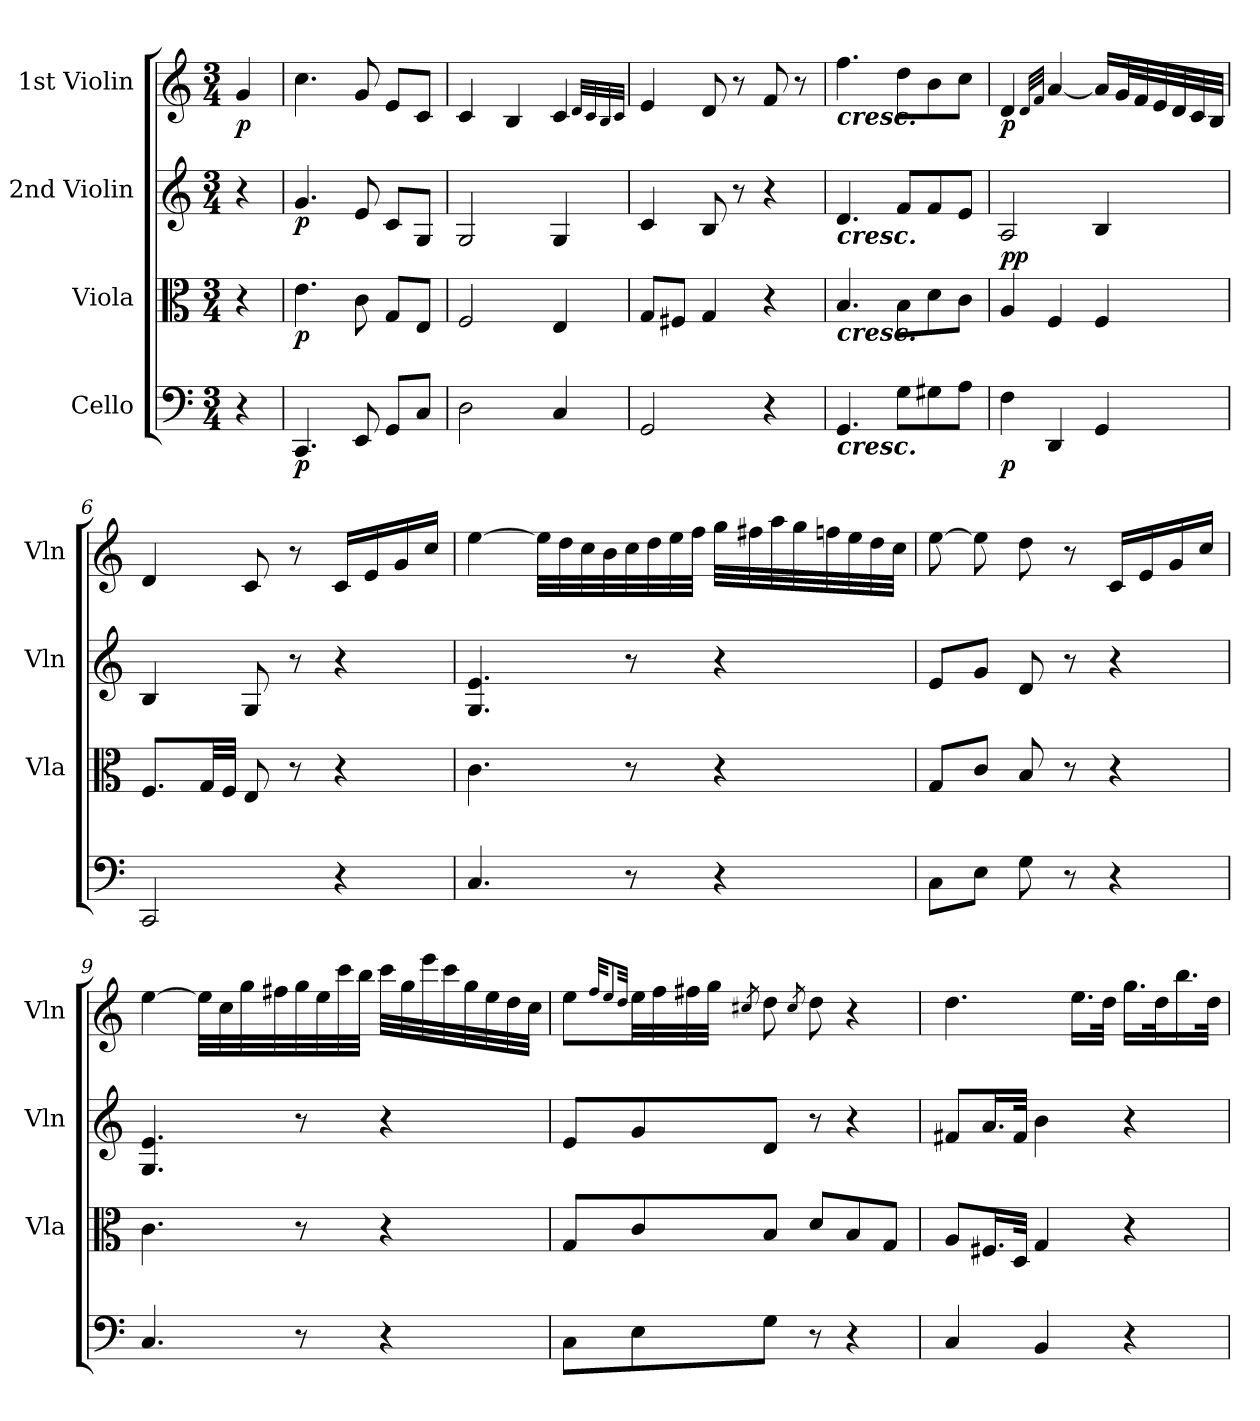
**kern	**dynam	**kern	**dynam	**kern	**dynam	**kern	**dynam
*part4	*part4	*part3	*part3	*part2	*part2	*part1	*part1
*staff4	*staff4	*staff3	*staff3	*staff2	*staff2	*staff1	*staff1
*I"Cello	*	*I"Viola	*	*I"2nd Violin	*	*I"1st Violin	*
*	*	*I'Vla	*	*I'Vln	*	*I'Vln	*
*clefF4	*	*clefC3	*	*clefG2	*	*clefG2	*
*k[]	*	*k[]	*	*k[]	*	*k[]	*
*M3/4	*	*M3/4	*	*M3/4	*	*M3/4	*
=	=	=	=	=	=	=	=
!	!	!	!	!	!	!	!LO:DY:b
4r	.	4r	.	4r	.	4g/	p
=1	=1	=1	=1	=1	=1	=1	=1
!	!LO:DY:b	!	!LO:DY:b	!	!LO:DY:b	!	!
4.CC/	p	4.e\	p	4.g/	p	4.cc\	.
8EE/	.	8c\	.	8e/	.	8g/	.
8GG/L	.	8G/L	.	8c/L	.	8e/L	.
8C/J	.	8E/J	.	8G/J	.	8c/J	.
=2	=2	=2	=2	=2	=2	=2	=2
2D\	.	2F/	.	2G/	.	4c/	.
.	.	.	.	.	.	4B/	.
4C/	.	4E/	.	4G/	.	4c/	.
.	.	.	.	.	.	32qd/LLL	.
.	.	.	.	.	.	32qc/	.
.	.	.	.	.	.	32qB/	.
.	.	.	.	.	.	32qc/JJJ	.
=3	=3	=3	=3	=3	=3	=3	=3
2GG/	.	8G/L	.	4c/	.	4e/	.
.	.	8F#X/J	.	.	.	.	.
.	.	4G/	.	8B/	.	8d/	.
.	.	.	.	8r	.	8r	.
4r	.	4r	.	4r	.	8f/	.
.	.	.	.	.	.	8r	.
=4	=4	=4	=4	=4	=4	=4	=4
!	!	!	!	!	!	!LO:TX:b:Bi:t=cresc.	!
!	!	!	!	!LO:TX:b:Bi:t=cresc.	!	!	!
!	!	!LO:TX:b:Bi:t=cresc.	!	!	!	!	!
!LO:TX:b:Bi:t=cresc.	!	!	!	!	!	!	!
4.GG/	.	4.B/	.	4.d/	.	4.ff\	.
8G\L	.	8B\L	.	8f/L	.	8dd\L	.
8G#X\	.	8d\	.	8f/	.	8b\	.
8A\J	.	8c\J	.	8e/J	.	8cc\J	.
!!LO:LB:g=z
=5	=5	=5	=5	=5	=5	=5	=5
!	!LO:DY:b	!	!LO:DY:b	!	!	!	!
!	!	!	!LO:DY:n=1:a	!	!	!	!LO:DY:b
4F\	p	4A/	p p	2A/	.	4d/	p
.	.	.	.	.	.	32qd/LLL	.
.	.	.	.	.	.	32qf/JJJ	.
4DD/	.	4F/	.	.	.	[4a/	.
4GG/	.	4F/	.	4B/	.	16a/LL]	.
.	.	.	.	.	.	32g/L	.
.	.	.	.	.	.	32f/	.
.	.	.	.	.	.	32e/	.
.	.	.	.	.	.	32d/	.
.	.	.	.	.	.	32c/	.
.	.	.	.	.	.	32B/JJJ	.
=6	=6	=6	=6	=6	=6	=6	=6
2CC/	.	8.F/L	.	4B/	.	4d/	.
.	.	32G/LL	.	.	.	.	.
.	.	32F/JJJ	.	.	.	.	.
.	.	8E/	.	8G/	.	8c/	.
.	.	8r	.	8r	.	8r	.
4r	.	4r	.	4r	.	16c/LL	.
.	.	.	.	.	.	16e/	.
.	.	.	.	.	.	16g/	.
.	.	.	.	.	.	16cc/JJ	.
=7	=7	=7	=7	=7	=7	=7	=7
4.C/	.	4.c\	.	4.G/ 4.e/	.	[4ee\	.
.	.	.	.	.	.	32ee\LLL]	.
.	.	.	.	.	.	32dd\	.
.	.	.	.	.	.	32cc\	.
.	.	.	.	.	.	32b\	.
8r	.	8r	.	8r	.	32cc\	.
.	.	.	.	.	.	32dd\	.
.	.	.	.	.	.	32ee\	.
.	.	.	.	.	.	32ff\JJJ	.
4r	.	4r	.	4r	.	32gg\LLL	.
.	.	.	.	.	.	32ff#X\	.
.	.	.	.	.	.	32aa\	.
.	.	.	.	.	.	32gg\	.
.	.	.	.	.	.	32ffn\	.
.	.	.	.	.	.	32ee\	.
.	.	.	.	.	.	32dd\	.
.	.	.	.	.	.	32cc\JJJ	.
!!LO:PB:g=z
=8	=8	=8	=8	=8	=8	=8	=8
8C\L	.	8G/L	.	8e/L	.	[8ee\	.
8E\J	.	8c/J	.	8g/J	.	8ee\]	.
8G\	.	8B/	.	8d/	.	8dd\	.
8r	.	8r	.	8r	.	8r	.
4r	.	4r	.	4r	.	16c/LL	.
.	.	.	.	.	.	16e/	.
.	.	.	.	.	.	16g/	.
.	.	.	.	.	.	16cc/JJ	.
!!LO:PB:g=z
=9	=9	=9	=9	=9	=9	=9	=9
4.C/	.	4.c\	.	4.G/ 4.e/	.	[4ee\	.
.	.	.	.	.	.	32ee\LLL]	.
.	.	.	.	.	.	32cc\	.
.	.	.	.	.	.	32gg\	.
.	.	.	.	.	.	32ff#X\	.
8r	.	8r	.	8r	.	32gg\	.
.	.	.	.	.	.	32ee\	.
.	.	.	.	.	.	32ccc\	.
.	.	.	.	.	.	32bb\JJJ	.
4r	.	4r	.	4r	.	32ccc\LLL	.
.	.	.	.	.	.	32gg\	.
.	.	.	.	.	.	32eee\	.
.	.	.	.	.	.	32ccc\	.
.	.	.	.	.	.	32gg\	.
.	.	.	.	.	.	32ee\	.
.	.	.	.	.	.	32dd\	.
.	.	.	.	.	.	32cc\JJJ	.
=10	=10	=10	=10	=10	=10	=10	=10
8C\L	.	8G/L	.	8e/L	.	8ee\L	.
.	.	.	.	.	.	32qff/KKL	.
.	.	.	.	.	.	8qee/	.
.	.	.	.	.	.	32qdd/Jkk	.
8E\	.	8c/	.	8g/	.	32ee\LL	.
.	.	.	.	.	.	32ff\	.
.	.	.	.	.	.	32ff#X\	.
.	.	.	.	.	.	32gg\JJJ	.
.	.	.	.	.	.	8qcc#X/	.
8G\J	.	8B/J	.	8d/J	.	8dd\	.
.	.	.	.	.	.	8qcc#/	.
8r	.	8d/L	.	8r	.	8dd\	.
4r	.	8B/	.	4r	.	4r	.
.	.	8G/J	.	.	.	.	.
=11	=11	=11	=11	=11	=11	=11	=11
4C/	.	8A/L	.	8f#X/L	.	4.dd\	.
.	.	16.F#X/L	.	16.a/L	.	.	.
.	.	32D/JJk	.	32f#/JJk	.	.	.
4BB/	.	4G/	.	4b\	.	.	.
.	.	.	.	.	.	16.ee\LL	.
.	.	.	.	.	.	32dd\JJk	.
4r	.	4r	.	4r	.	16.gg\LL	.
.	.	.	.	.	.	32dd\K	.
.	.	.	.	.	.	16.bb\	.
.	.	.	.	.	.	32dd\JJk	.
=	=	=	=	=	=	=	=
*-	*-	*-	*-	*-	*-	*-	*-
